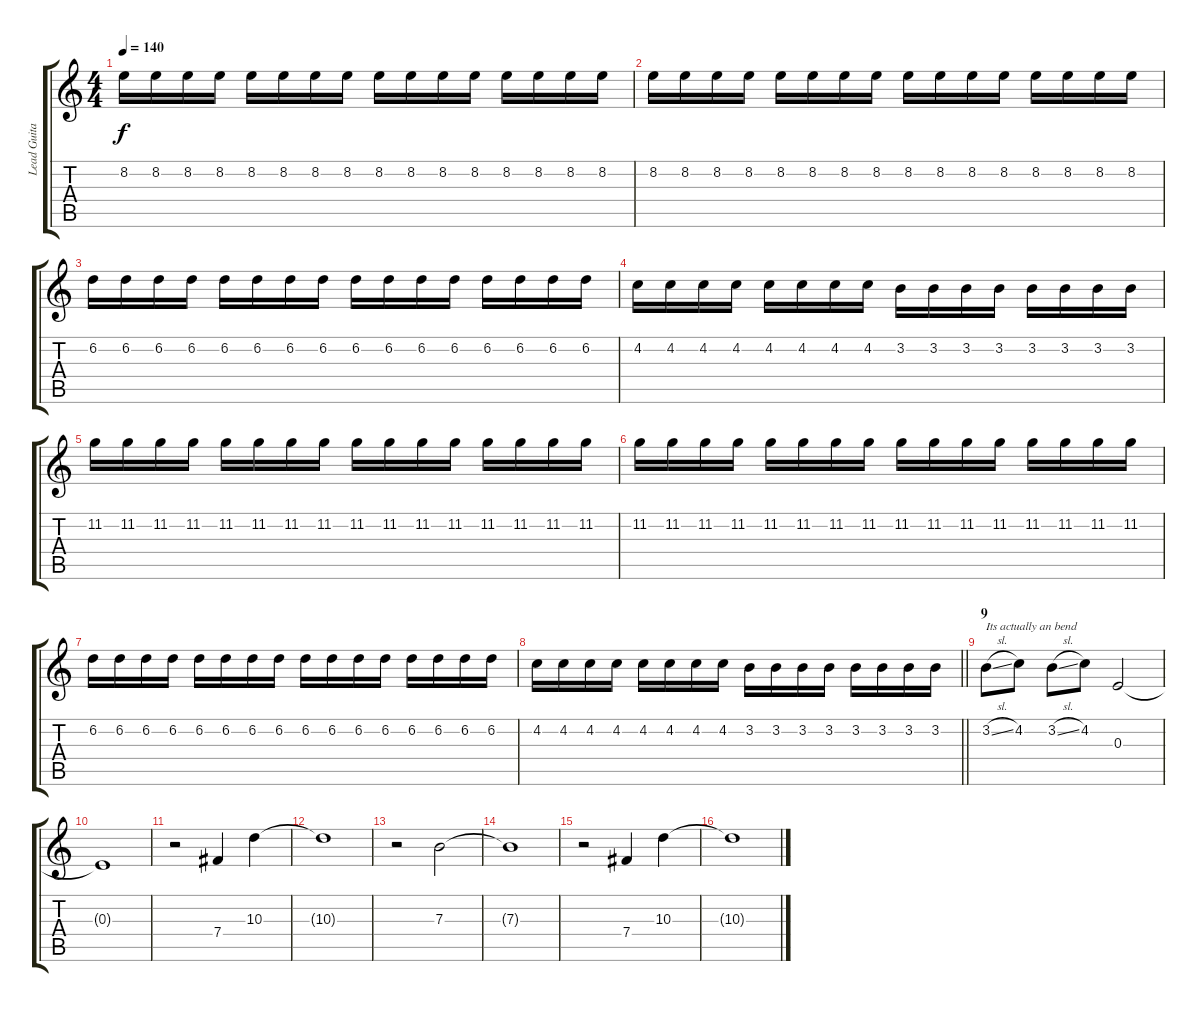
\track ("Lead Guitar" "Lead Guita") {instrument distortionguitar}
\staff {score tabs}
\tuning (Db4 Ab3 E3 B2 Gb2 B1) {hide}
\ts (4 4)
\tempo 140
\clef g2
\ks c
8.2.16{dy f} 8.2.16 8.2.16 8.2.16 8.2.16 8.2.16 8.2.16 8.2.16 8.2.16 8.2.16 8.2.16 8.2.16 8.2.16 8.2.16 8.2.16 8.2.16 |
8.2.16 8.2.16 8.2.16 8.2.16 8.2.16 8.2.16 8.2.16 8.2.16 8.2.16 8.2.16 8.2.16 8.2.16 8.2.16 8.2.16 8.2.16 8.2.16 |
6.2.16 6.2.16 6.2.16 6.2.16 6.2.16 6.2.16 6.2.16 6.2.16 6.2.16 6.2.16 6.2.16 6.2.16 6.2.16 6.2.16 6.2.16 6.2.16 |
4.2.16 4.2.16 4.2.16 4.2.16 4.2.16 4.2.16 4.2.16 4.2.16 3.2.16 3.2.16 3.2.16 3.2.16 3.2.16 3.2.16 3.2.16 3.2.16 |
11.2.16 11.2.16 11.2.16 11.2.16 11.2.16 11.2.16 11.2.16 11.2.16 11.2.16 11.2.16 11.2.16 11.2.16 11.2.16 11.2.16 11.2.16 11.2.16 |
11.2.16 11.2.16 11.2.16 11.2.16 11.2.16 11.2.16 11.2.16 11.2.16 11.2.16 11.2.16 11.2.16 11.2.16 11.2.16 11.2.16 11.2.16 11.2.16 |
6.2.16 6.2.16 6.2.16 6.2.16 6.2.16 6.2.16 6.2.16 6.2.16 6.2.16 6.2.16 6.2.16 6.2.16 6.2.16 6.2.16 6.2.16 6.2.16 |
\barLineRight lightlight
4.2.16 4.2.16 4.2.16 4.2.16 4.2.16 4.2.16 4.2.16 4.2.16 3.2.16 3.2.16 3.2.16 3.2.16 3.2.16 3.2.16 3.2.16 3.2.16 |
\section ("" "9")
3.2{sl}.8{txt "Its actually an bend"} 4.2.8 3.2{sl}.8 4.2.8 0.3.2 |
0.3{t}.1 |
r.2 7.4.4 10.3.4 |
10.3{t}.1 |
r.2 7.3.2 |
7.3{t}.1 |
r.2 7.4.4 10.3.4 |
10.3{t}.1
